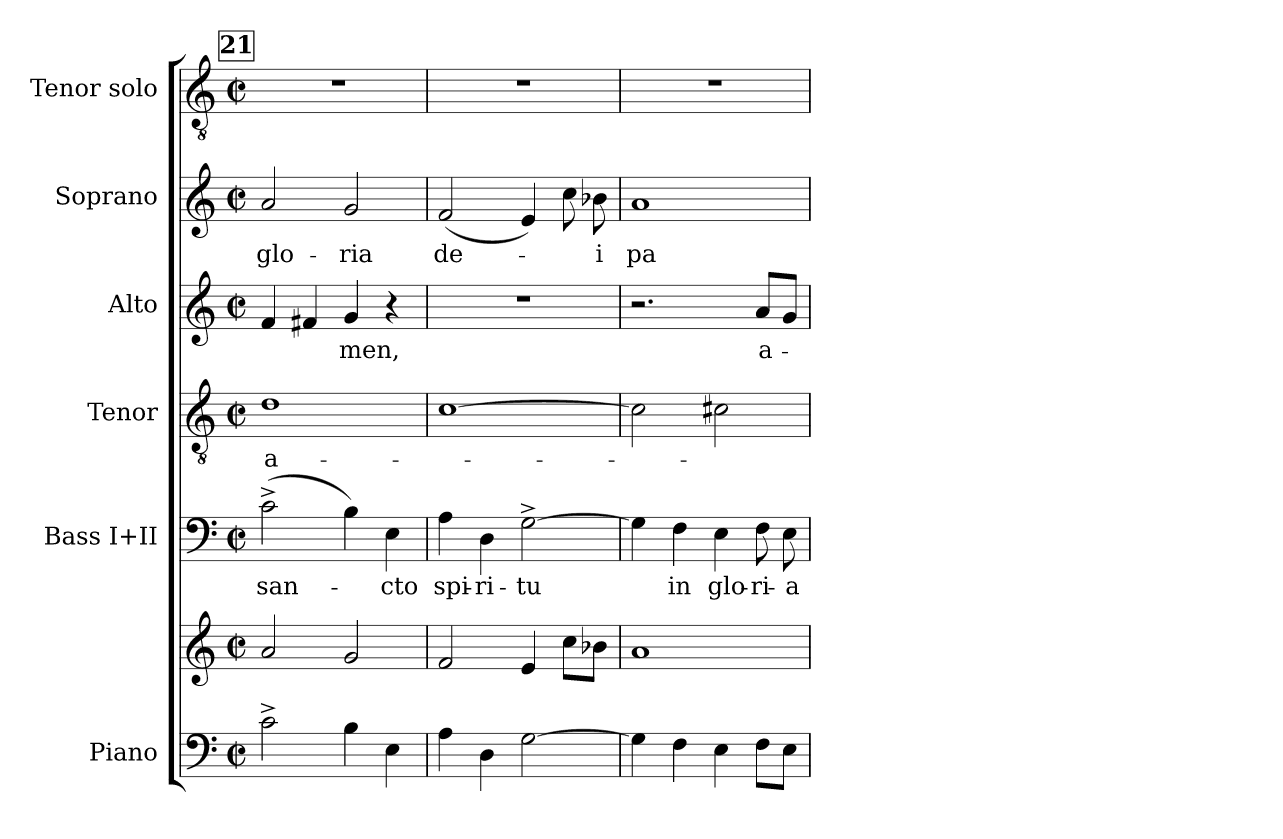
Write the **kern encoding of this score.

**kern	**kern	**kern	**text	**kern	**text	**kern	**text	**kern	**text	**kern
*part6	*part6	*part5	*part5	*part4	*part4	*part3	*part3	*part2	*part2	*part1
*staff7	*staff6	*staff5	*staff5	*staff4	*staff4	*staff3	*staff3	*staff2	*staff2	*staff1
*I"Piano	*	*I"Bass I+II	*	*I"Tenor	*	*I"Alto	*	*I"Soprano	*	*I"Tenor solo
*I'Pno.	*	*I'B.I+II	*	*I'T.	*	*I'A.	*	*I'S.	*	*I'T.s
*clefF4	*clefG2	*clefF4	*	*clefGv2	*	*clefG2	*	*clefG2	*	*clefGv2
*k[]	*k[]	*k[]	*	*k[]	*	*k[]	*	*k[]	*	*k[]
*M2/2	*M2/2	*M2/2	*	*M2/2	*	*M2/2	*	*M2/2	*	*M2/2
*met(c|)	*met(c|)	*met(c|)	*	*met(c|)	*	*met(c|)	*	*met(c|)	*	*met(c|)
!!LO:REH:place=s1:a:B:fs=14:t=21
=337	=337	=337	=337	=337	=337	=337	=337	=337	=337	=337
2c^\	2a/	(2c^\	san-	1d	a-	4f/	.	2a/	glo-	1r
.	.	.	.	.	.	4f#X/	.	.	.	.
4B\	2g/	4B\)	.	.	.	4g/	-men,	2g/	-ria	.
4E\	.	4E\	-cto	.	.	4r	.	.	.	.
=338	=338	=338	=338	=338	=338	=338	=338	=338	=338	=338
4A\	2f/	4A\	spi-	[1c	.	1r	.	(2f/	de-	1r
4D\	.	4D\	-ri-	.	.	.	.	.	.	.
[2G\	4e/	[2G^\	-tu	.	.	.	.	4e/)	.	.
.	8cc\L	.	.	.	.	.	.	8cc\	.	.
.	8b-X\J	.	.	.	.	.	.	8b-X\	-i	.
!!LO:LB:g=z
=339	=339	=339	=339	=339	=339	=339	=339	=339	=339	=339
4G\]	1a	4G\]	.	2c\]	.	2.r	.	1a	pa-	1r
4F\	.	4F\	in	.	.	.	.	.	.	.
4E\	.	4E\	glo-	2c#X\	.	.	.	.	.	.
8F\L	.	8F\	-ri-	.	.	8a/L	a-	.	.	.
8E\J	.	8E\	-a	.	.	8g/J	.	.	.	.
=	=	=	=	=	=	=	=	=	=	=
*-	*-	*-	*-	*-	*-	*-	*-	*-	*-	*-
